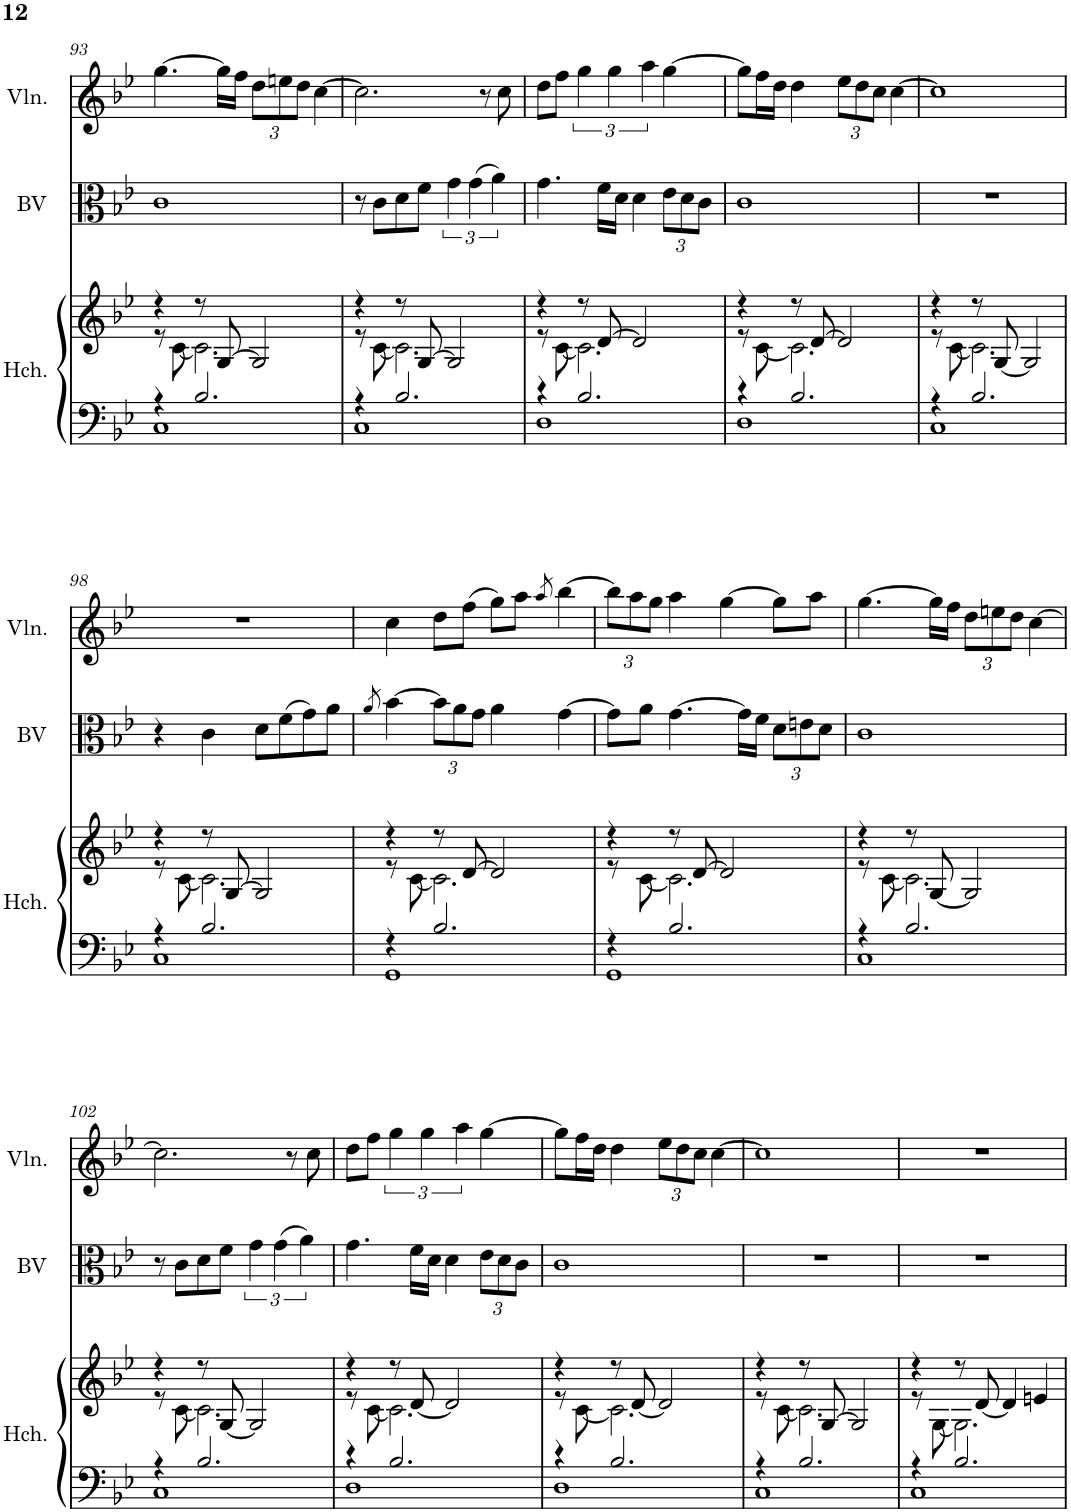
**kern	**kern	**kern	**kern
*part3	*part3	*part2	*part1
*staff4	*staff3	*staff2	*staff1
*I"Harpsichord	*	*I"Bass Viol	*I"Violin
*I'Hch.	*	*I'BV	*I'Vln.
!!LO:PB:g=z
*clefF4	*clefG2	*clefC3	*clefG2
*k[b-e-]	*k[b-e-]	*k[b-e-]	*k[b-e-]
*M4/4	*M4/4	*M4/4	*M4/4
*met(c)	*met(c)	*met(c)	*met(c)
=93	=93	=93	=93
*^	*^	*	*
1C	4r	4r	8r	1c	[4.gg\
.	.	.	[8c\	.	.
.	2.B-/	8r	2.c\]	.	.
.	.	[8G/	.	.	16gg\LL]
.	.	.	.	.	16ff\JJ
*	*	*	*	*	*Xbrackettup
.	.	2G/]	.	.	12dd\L
.	.	.	.	.	12een\
.	.	.	.	.	12dd\J
.	.	.	.	.	[4cc\
=94	=94	=94	=94	=94	=94
1C	4r	4r	8r	8r	2.cc\]
.	.	.	[8c\	8c\L	.
.	2.B-/	8r	2.c\]	8d\	.
.	.	[8G/	.	8f\J	.
.	.	2G/]	.	6g\	.
.	.	.	.	(6g\	.
.	.	.	.	.	8r
.	.	.	.	6a\)	.
.	.	.	.	.	8cc\
=95	=95	=95	=95	=95	=95
1D	4r	4r	8r	4.g\	8dd\L
.	.	.	[8c\	.	8ff\J
*	*	*	*	*	*brackettup
.	2.B-/	8r	2.c\]	.	6gg\
.	.	[8d/	.	16f\LL	.
.	.	.	.	.	6gg\
.	.	.	.	16d\JJ	.
.	.	2d/]	.	4d\	.
.	.	.	.	.	6aa\
*	*	*	*	*Xbrackettup	*
.	.	.	.	12e-\L	[4gg\
.	.	.	.	12d\	.
.	.	.	.	12c\J	.
=96	=96	=96	=96	=96	=96
1D	4r	4r	8r	1c	8gg\L]
.	.	.	[8c\	.	16ff\L
.	.	.	.	.	16dd\JJ
.	2.B-/	8r	2.c\]	.	4dd\
.	.	[8d/	.	.	.
*	*	*	*	*	*Xbrackettup
.	.	2d/]	.	.	12ee-\L
.	.	.	.	.	12dd\
.	.	.	.	.	12cc\J
.	.	.	.	.	[4cc\
=97	=97	=97	=97	=97	=97
1C	4r	4r	8r	1r	1cc]
.	.	.	[8c\	.	.
.	2.B-/	8r	2.c\]	.	.
.	.	[<8G/	.	.	.
.	.	2G/]	.	.	.
!!LO:LB:g=z
=98	=98	=98	=98	=98	=98
1C	4r	4r	8r	4r	1r
.	.	.	[8c\	.	.
.	2.B-/	8r	2.c\]	4c\	.
.	.	[8G/	.	.	.
.	.	2G/]	.	8d\L	.
.	.	.	.	(8f\	.
.	.	.	.	8g\)	.
.	.	.	.	8a\J	.
=99	=99	=99	=99	=99	=99
.	.	.	.	8qa/	.
1GG	4r	4r	8r	[4b-\	4cc\
.	.	.	[8c\	.	.
.	2.B-/	8r	2.c\]	12b-\L]	8dd\L
.	.	.	.	12a\	.
.	.	[8d/	.	.	(8ff\J
.	.	.	.	12g\J	.
.	.	2d/]	.	4a\	8gg\L)
.	.	.	.	.	8aa\J
.	.	.	.	.	8qaa/
.	.	.	.	[4g\	[4bb-\
=100	=100	=100	=100	=100	=100
1GG	4r	4r	8r	8g\L]	12bb-\L]
.	.	.	.	.	12aa\
.	.	.	[8c\	8a\J	.
.	.	.	.	.	12gg\J
.	2.B-/	8r	2.c\]	[4.g\	4aa\
.	.	[8d/	.	.	.
.	.	2d/]	.	.	[4gg\
.	.	.	.	16g\LL]	.
.	.	.	.	16f\JJ	.
.	.	.	.	12d\L	8gg\L]
.	.	.	.	12en\	.
.	.	.	.	.	8aa\J
.	.	.	.	12d\J	.
=101	=101	=101	=101	=101	=101
1C	4r	4r	8r	1c	[4.gg\
.	.	.	[8c\	.	.
.	2.B-/	8r	2.c\]	.	.
.	.	[<8G/	.	.	16gg\LL]
.	.	.	.	.	16ff\JJ
.	.	2G/]	.	.	12dd\L
.	.	.	.	.	12een\
.	.	.	.	.	12dd\J
.	.	.	.	.	[4cc\
!!LO:LB:g=z
=102	=102	=102	=102	=102	=102
1C	4r	4r	8r	8r	2.cc\]
.	.	.	[8c\	8c\L	.
.	2.B-/	8r	2.c\]	8d\	.
.	.	[<8G/	.	8f\J	.
*	*	*	*	*brackettup	*
.	.	2G/]	.	6g\	.
.	.	.	.	(6g\	.
.	.	.	.	.	8r
.	.	.	.	6a\)	.
.	.	.	.	.	8cc\
=103	=103	=103	=103	=103	=103
1D	4r	4r	8r	4.g\	8dd\L
.	.	.	[8c\	.	8ff\J
*	*	*	*	*	*brackettup
.	2.B-/	8r	2.c\]	.	6gg\
.	.	[<8d/	.	16f\LL	.
.	.	.	.	.	6gg\
.	.	.	.	16d\JJ	.
.	.	2d/]	.	4d\	.
.	.	.	.	.	6aa\
*	*	*	*	*Xbrackettup	*
.	.	.	.	12e-\L	[4gg\
.	.	.	.	12d\	.
.	.	.	.	12c\J	.
=104	=104	=104	=104	=104	=104
1D	4r	4r	8r	1c	8gg\L]
.	.	.	[8c\	.	16ff\L
.	.	.	.	.	16dd\JJ
.	2.B-/	8r	2.c\]	.	4dd\
.	.	[<8d/	.	.	.
*	*	*	*	*	*Xbrackettup
.	.	2d/]	.	.	12ee-\L
.	.	.	.	.	12dd\
.	.	.	.	.	12cc\J
.	.	.	.	.	[4cc\
=105	=105	=105	=105	=105	=105
1C	4r	4r	8r	1r	1cc]
.	.	.	[8c\	.	.
.	2.B-/	8r	2.c\]	.	.
.	.	[8G/	.	.	.
.	.	2G/]	.	.	.
=106	=106	=106	=106	=106	=106
1C	4r	4r	8r	1r	1r
.	.	.	[8G\	.	.
.	2.B-/	8r	2.G\]	.	.
.	.	[<8d/	.	.	.
.	.	4d/]	.	.	.
.	.	4en/	.	.	.
*v	*v	*	*	*	*
*	*v	*v	*	*
=	=	=	=
*-	*-	*-	*-
